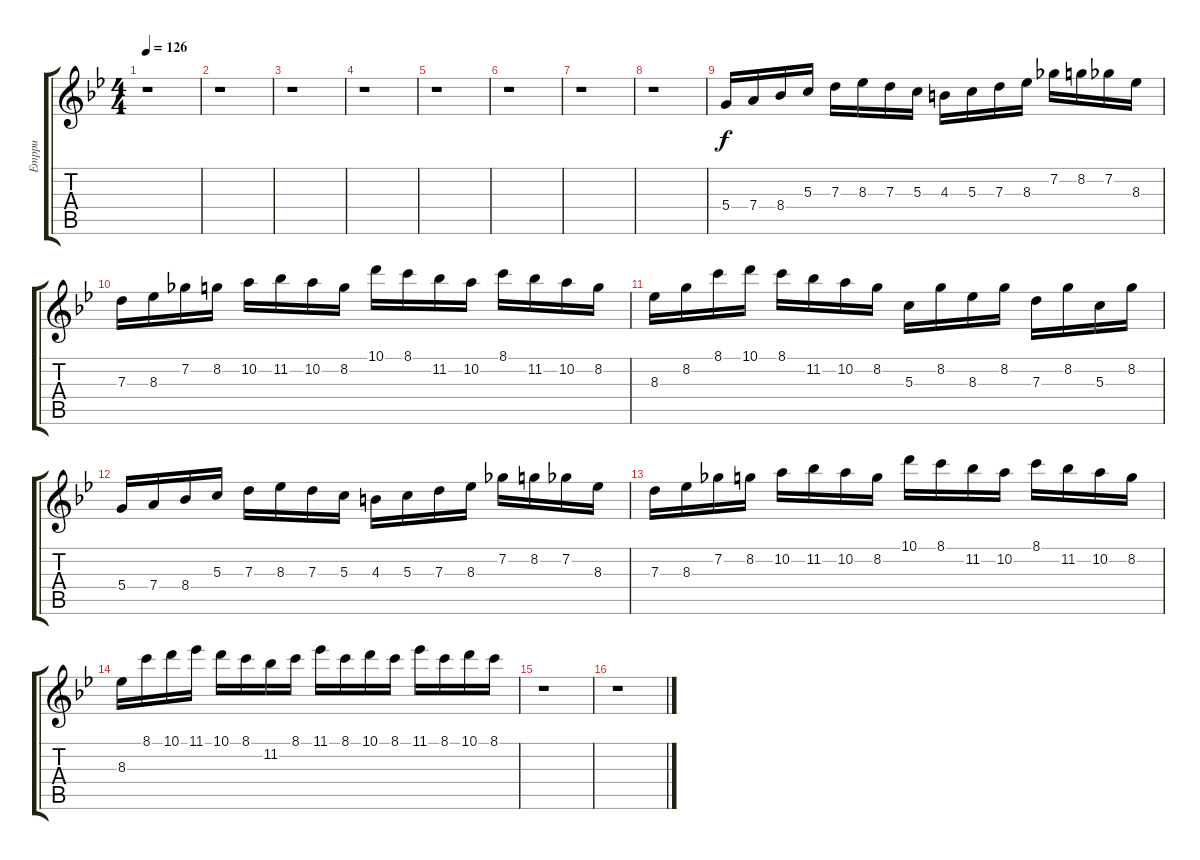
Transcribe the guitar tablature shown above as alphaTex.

\track ("Emppu" "Emppu") {instrument distortionguitar}
\staff {score tabs}
\tuning (E4 B3 G3 D3 A2 E2) {hide}
\ts (4 4)
\tempo 126
\clef g2
\ks gminor
r.1{dy f instrument distortionguitar} |
r.1 |
r.1 |
r.1 |
r.1 |
r.1 |
r.1 |
r.1 |
5.4.16 7.4.16 8.4.16 5.3.16 7.3.16 8.3.16 7.3.16 5.3.16 4.3.16 5.3.16 7.3.16 8.3.16 7.2.16 8.2.16 7.2.16 8.3.16 |
7.3.16 8.3.16 7.2.16 8.2.16 10.2.16 11.2.16 10.2.16 8.2.16 10.1.16 8.1.16 11.2.16 10.2.16 8.1.16 11.2.16 10.2.16 8.2.16 |
8.3.16 8.2.16 8.1.16 10.1.16 8.1.16 11.2.16 10.2.16 8.2.16 5.3.16 8.2.16 8.3.16 8.2.16 7.3.16 8.2.16 5.3.16 8.2.16 |
5.4.16 7.4.16 8.4.16 5.3.16 7.3.16 8.3.16 7.3.16 5.3.16 4.3.16 5.3.16 7.3.16 8.3.16 7.2.16 8.2.16 7.2.16 8.3.16 |
7.3.16 8.3.16 7.2.16 8.2.16 10.2.16 11.2.16 10.2.16 8.2.16 10.1.16 8.1.16 11.2.16 10.2.16 8.1.16 11.2.16 10.2.16 8.2.16 |
8.3.16 8.1.16 10.1.16 11.1.16 10.1.16 8.1.16 11.2.16 8.1.16 11.1.16 8.1.16 10.1.16 8.1.16 11.1.16 8.1.16 10.1.16 8.1.16 |
r.1 |
r.1
